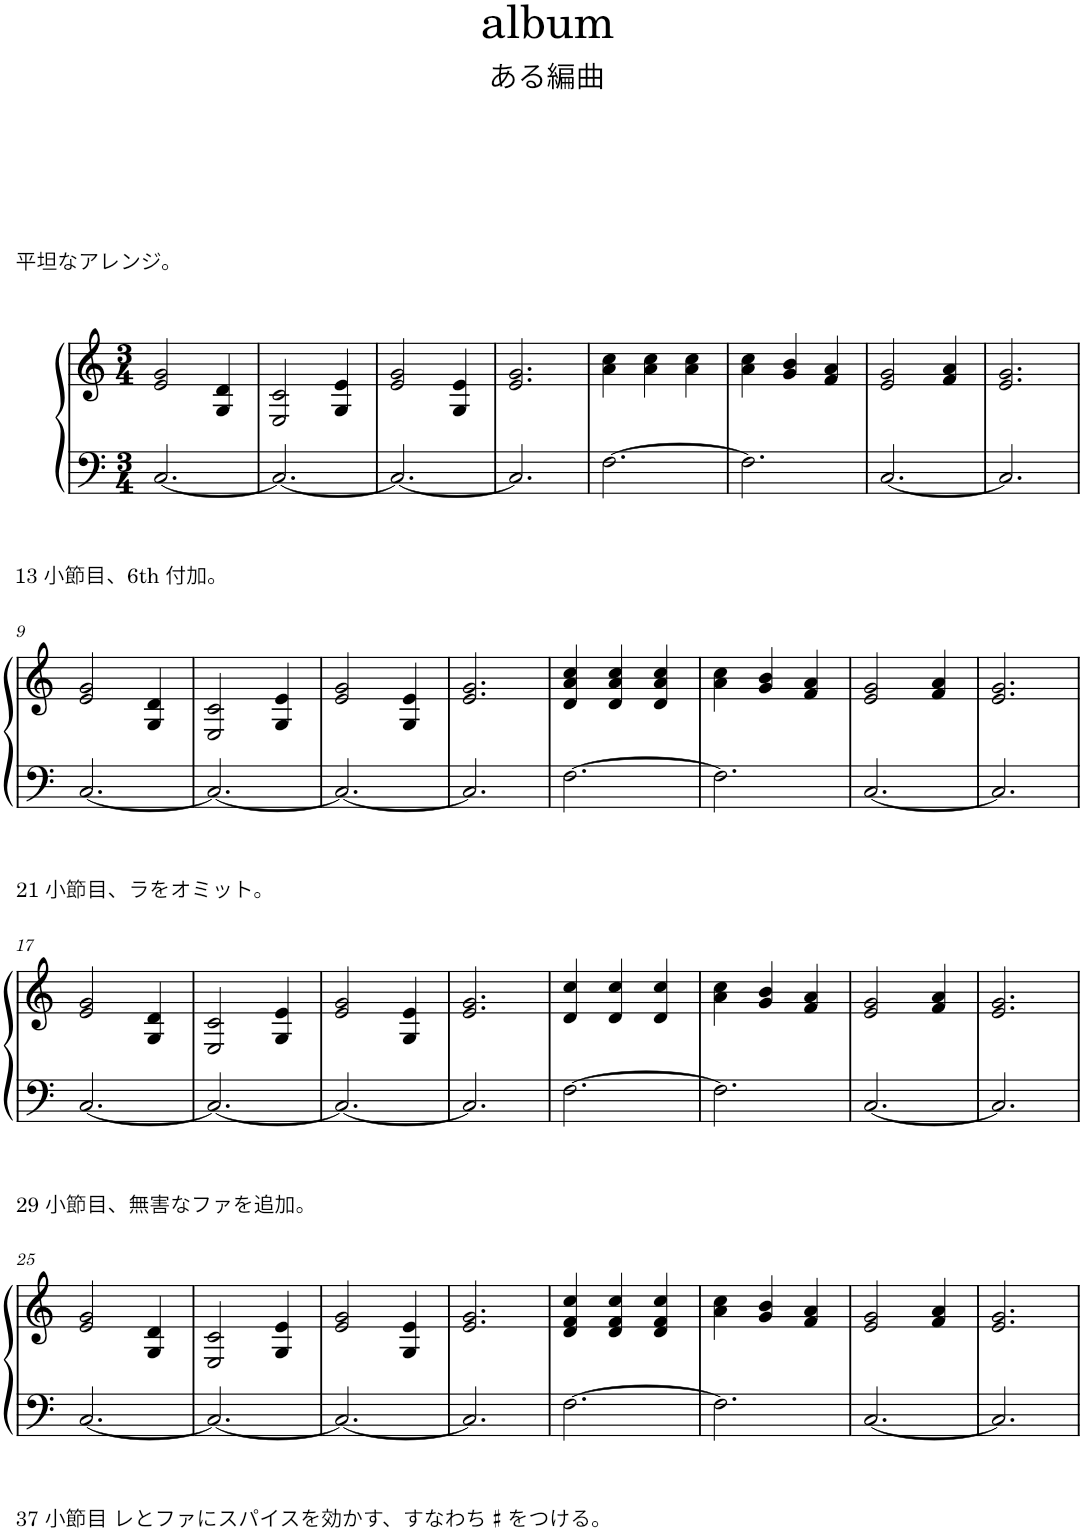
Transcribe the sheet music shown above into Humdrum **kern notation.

**kern	**kern
*part1	*part1
*staff2	*staff1
*I"Piano	*
*I'Pno.	*
*clefF4	*clefG2
*k[]	*k[]
*M3/4	*M3/4
=1	=1
!	!LO:TX:a:t=平坦なアレンジ。
!LO:TX:a:t=平坦なアレンジ。	!
[2.C/	2e/ 2g/
.	4G/ 4d/
=2	=2
2.C/_	2E/ 2c/
.	4G/ 4e/
=3	=3
2.C/_	2e/ 2g/
.	4G/ 4e/
=4	=4
2.C/]	2.e/ 2.g/
=5	=5
[2.F\	4a\ 4cc\
.	4a\ 4cc\
.	4a\ 4cc\
=6	=6
2.F\]	4a\ 4cc\
.	4g/ 4b/
.	4f/ 4a/
=7	=7
[2.C/	2e/ 2g/
.	4f/ 4a/
=8	=8
2.C/]	2.e/ 2.g/
!!LO:LB:g=z
=9	=9
!	!LO:TX:a:t=13 小節目、6th 付加。
!LO:TX:a:t=13 小節目、6th 付加。	!
[2.C/	2e/ 2g/
.	4G/ 4d/
=10	=10
2.C/_	2E/ 2c/
.	4G/ 4e/
=11	=11
2.C/_	2e/ 2g/
.	4G/ 4e/
=12	=12
2.C/]	2.e/ 2.g/
=13	=13
[2.F\	4d/ 4a/ 4cc/
.	4d/ 4a/ 4cc/
.	4d/ 4a/ 4cc/
=14	=14
2.F\]	4a\ 4cc\
.	4g/ 4b/
.	4f/ 4a/
=15	=15
[2.C/	2e/ 2g/
.	4f/ 4a/
=16	=16
2.C/]	2.e/ 2.g/
!!LO:LB:g=z
=17	=17
!	!LO:TX:a:t=21 小節目、ラをオミット。
!LO:TX:a:t=21 小節目、ラをオミット。	!
[2.C/	2e/ 2g/
.	4G/ 4d/
=18	=18
2.C/_	2E/ 2c/
.	4G/ 4e/
=19	=19
2.C/_	2e/ 2g/
.	4G/ 4e/
=20	=20
2.C/]	2.e/ 2.g/
=21	=21
[2.F\	4d/ 4cc/
.	4d/ 4cc/
.	4d/ 4cc/
=22	=22
2.F\]	4a\ 4cc\
.	4g/ 4b/
.	4f/ 4a/
=23	=23
[2.C/	2e/ 2g/
.	4f/ 4a/
=24	=24
2.C/]	2.e/ 2.g/
!!LO:LB:g=z
=25	=25
!	!LO:TX:a:t=29 小節目、無害なファを追加。
!LO:TX:a:t=29 小節目、無害なファを追加。	!
!LO:TX:b:t=37 小節目 レとファにスパイスを効かす、すなわち ♯ をつける。	!
[2.C/	2e/ 2g/
.	4G/ 4d/
=26	=26
2.C/_	2E/ 2c/
.	4G/ 4e/
=27	=27
2.C/_	2e/ 2g/
.	4G/ 4e/
=28	=28
2.C/]	2.e/ 2.g/
=29	=29
[2.F\	4d/ 4f/ 4cc/
.	4d/ 4f/ 4cc/
.	4d/ 4f/ 4cc/
=30	=30
2.F\]	4a\ 4cc\
.	4g/ 4b/
.	4f/ 4a/
=31	=31
[2.C/	2e/ 2g/
.	4f/ 4a/
=32	=32
2.C/]	2.e/ 2.g/
=	=
*-	*-
